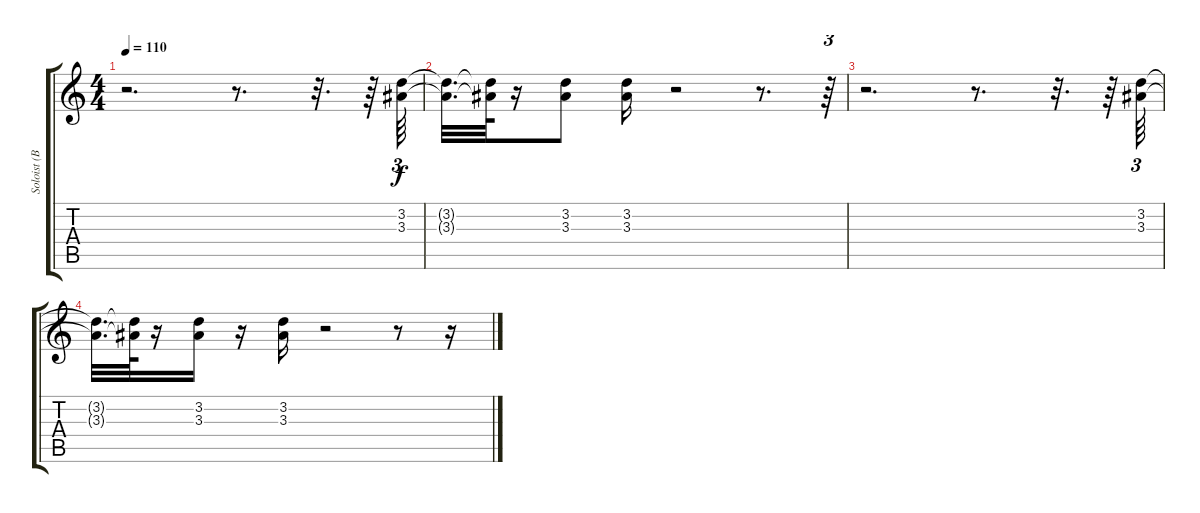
\track ("Soloist (BB) (none)" "Soloist (B") {instrument electricguitarjazz}
\staff {score tabs}
\tuning (E4 B3 G3 D3 A2 E2) {hide}
\ts (4 4)
\tempo 110
\clef g2
\ks c
r.2{d dy f} r.8{d} r.32{d} r.64 (3.2 3.3).64{tu (3 2)} |
(3.2{t} 3.3{t}).32{d} (3.2{t} 3.3{t}).64 r.16 (3.2 3.3).8 (3.2 3.3).16 r.2 r.8{d} r.64{tu (3 2)} |
r.2{d} r.8{d} r.32{d} r.64 (3.2 3.3).64{tu (3 2)} |
(3.2{t} 3.3{t}).32{d} (3.2{t} 3.3{t}).64 r.16 (3.2 3.3).16 r.16 (3.2 3.3).16 r.2 r.8 r.16
